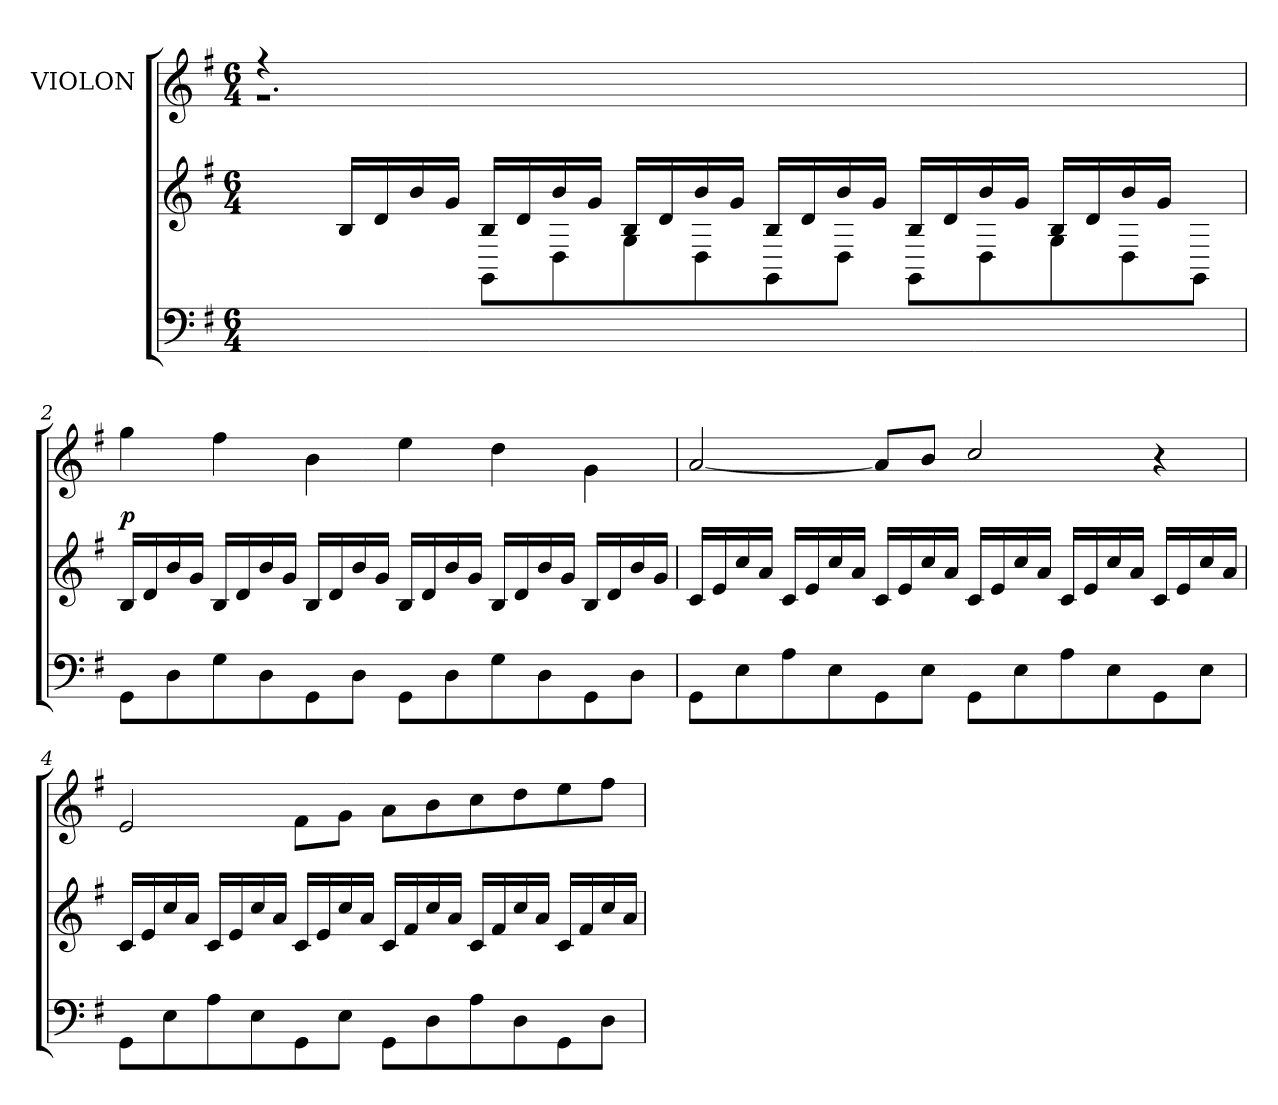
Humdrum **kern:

**kern	**kern	**dynam	**kern
*part3	*part2	*part2	*part1
*staff3	*staff2	*staff2	*staff1
*	*	*	*I"VIOLON
*clefF4	*clefG2	*	*clefG2
*k[f#]	*k[f#]	*	*k[f#]
*M6/4	*M6/4	*	*M6/4
=1	=1	=1	=1
*	*^	*	*^
1.ryy	4ryy	4ryy	.	4r	1.r
.	16Bi/LL	4ryy	.	1ryy	.
.	16di/	.	.	.	.
.	16bi/	.	.	.	.
.	16gi/JJ	.	.	.	.
.	16Bi/LL	8GGj\L	.	.	.
.	16di/	.	.	.	.
.	16bi/	8Dj\	.	.	.
.	16gi/JJ	.	.	.	.
.	16Bi/LL	8Gj\	.	.	.
.	16di/	.	.	.	.
.	16bi/	8Dj\	.	.	.
.	16gi/JJ	.	.	.	.
.	16Bi/LL	8GGj\	.	.	.
.	16di/	.	.	.	.
.	16bi/	8Dj\J	.	.	.
.	16gi/JJ	.	.	.	.
.	16Bi/LL	8GGj\L	.	4ryy	.
.	16di/	.	.	.	.
.	16bi/	8Dj\	.	.	.
.	16gi/JJ	.	.	.	.
4.ryy	16BZ/LL	8Gj\	.	4.ryy	4.ryy
.	16dZ/	.	.	.	.
.	16bZ/	8Dj\	.	.	.
.	16gZ/JJ	.	.	.	.
.	8ryy	8GGV\J	.	.	.
*	*	*	*	*v	*v
=2	=2	=2	=2	=2
!	!	!	!LO:DY:a	!
*	*v	*v	*	*
8GGj\L	16Bi/LL	p	4ggi\
.	16di/	.	.
8Dj\	16bi/	.	.
.	16gi/JJ	.	.
8Gj\	16Bi/LL	.	4ff#i\
.	16di/	.	.
8Dj\	16bi/	.	.
.	16gi/JJ	.	.
8GGj\	16Bi/LL	.	4bi\
.	16di/	.	.
8Dj\J	16bi/	.	.
.	16gi/JJ	.	.
8GGj\L	16Bi/LL	.	4eei\
.	16di/	.	.
8Dj\	16bi/	.	.
.	16gi/JJ	.	.
8Gj\	16Bi/LL	.	4ddi\
.	16di/	.	.
8Dj\	16bi/	.	.
.	16gi/JJ	.	.
8GGj\	16Bi/LL	.	4gi\
.	16di/	.	.
8Dj\J	16bi/	.	.
.	16gi/JJ	.	.
!!LO:LB:g=z
=3	=3	=3	=3
8GGj\L	16ci/LL	.	[2ai/
.	16ei/	.	.
8Ej\	16cci/	.	.
.	16ai/JJ	.	.
8Aj\	16ci/LL	.	.
.	16ei/	.	.
8Ej\	16cci/	.	.
.	16ai/JJ	.	.
8GGj\	16ci/LL	.	8ai/L]
.	16ei/	.	.
8Ej\J	16cci/	.	8bi/J
.	16ai/JJ	.	.
8GGj\L	16ci/LL	.	2cci/
.	16ei/	.	.
8Ej\	16cci/	.	.
.	16ai/JJ	.	.
8Aj\	16ci/LL	.	.
.	16ei/	.	.
8Ej\	16cci/	.	.
.	16ai/JJ	.	.
8GGj\	16ci/LL	.	4r
.	16ei/	.	.
8Ej\J	16cci/	.	.
.	16ai/JJ	.	.
=4	=4	=4	=4
8GGj\L	16ci/LL	.	2ei/
.	16ei/	.	.
8Ej\	16cci/	.	.
.	16ai/JJ	.	.
8Aj\	16ci/LL	.	.
.	16ei/	.	.
8Ej\	16cci/	.	.
.	16ai/JJ	.	.
8GGj\	16ci/LL	.	8f#i\L
.	16ei/	.	.
8Ej\J	16cci/	.	8gi\J
.	16ai/JJ	.	.
8GGj\L	16ci/LL	.	8ai\L
.	16f#i/	.	.
8Dj\	16cci/	.	8bi\
.	16ai/JJ	.	.
8Aj\	16ci/LL	.	8cci\
.	16f#i/	.	.
8Dj\	16cci/	.	8ddi\
.	16ai/JJ	.	.
8GGj\	16ci/LL	.	8eei\
.	16f#i/	.	.
8Dj\J	16cci/	.	8ff#i\J
.	16ai/JJ	.	.
=	=	=	=
*-	*-	*-	*-
